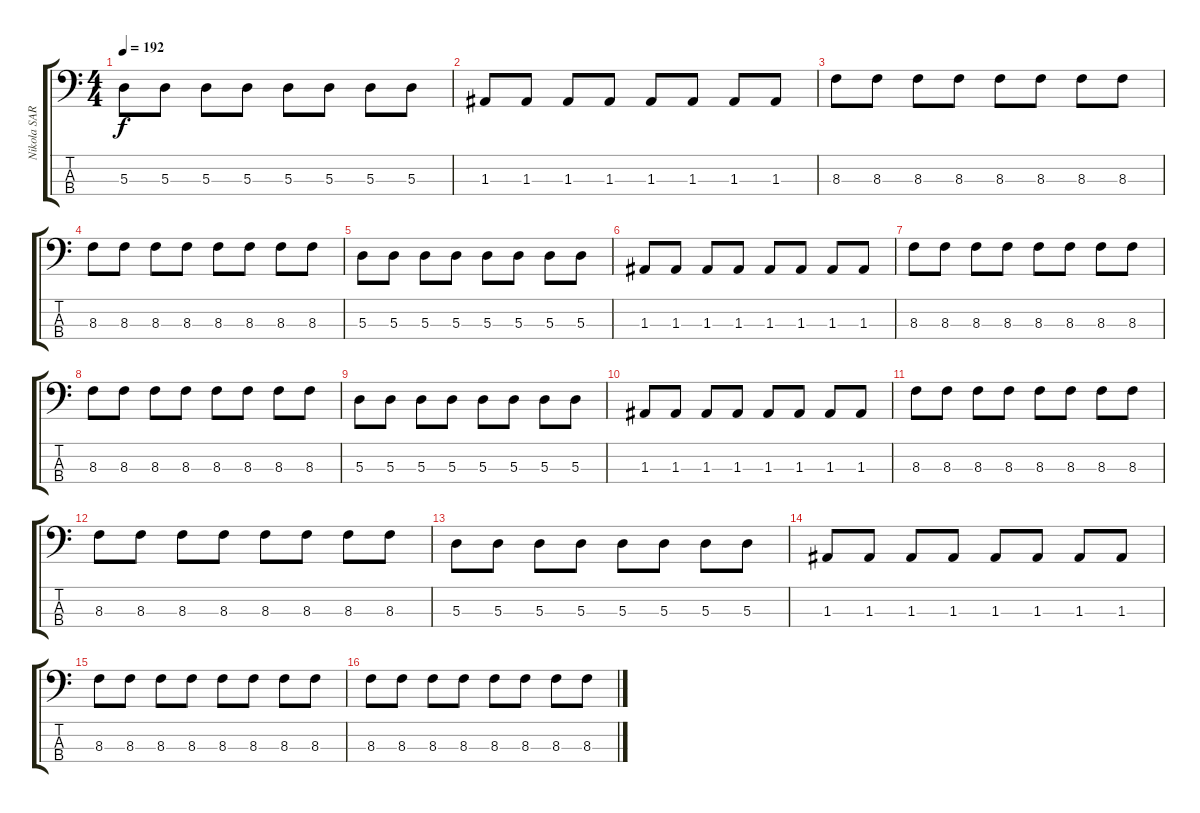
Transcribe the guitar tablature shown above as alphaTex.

\track ("Nikola SARCEVIC" "Nikola SAR") {instrument electricbasspick}
\staff {score tabs}
\tuning (G2 D2 A1 E1) {hide}
\ts (4 4)
\tempo 192
\clef f4
\ks c
5.3.8{dy f instrument electricbasspick} 5.3.8 5.3.8 5.3.8 5.3.8 5.3.8 5.3.8 5.3.8 |
1.3.8 1.3.8 1.3.8 1.3.8 1.3.8 1.3.8 1.3.8 1.3.8 |
8.3.8 8.3.8 8.3.8 8.3.8 8.3.8 8.3.8 8.3.8 8.3.8 |
8.3.8 8.3.8 8.3.8 8.3.8 8.3.8 8.3.8 8.3.8 8.3.8 |
5.3.8 5.3.8 5.3.8 5.3.8 5.3.8 5.3.8 5.3.8 5.3.8 |
1.3.8 1.3.8 1.3.8 1.3.8 1.3.8 1.3.8 1.3.8 1.3.8 |
8.3.8 8.3.8 8.3.8 8.3.8 8.3.8 8.3.8 8.3.8 8.3.8 |
8.3.8 8.3.8 8.3.8 8.3.8 8.3.8 8.3.8 8.3.8 8.3.8 |
5.3.8 5.3.8 5.3.8 5.3.8 5.3.8 5.3.8 5.3.8 5.3.8 |
1.3.8 1.3.8 1.3.8 1.3.8 1.3.8 1.3.8 1.3.8 1.3.8 |
8.3.8 8.3.8 8.3.8 8.3.8 8.3.8 8.3.8 8.3.8 8.3.8 |
8.3.8 8.3.8 8.3.8 8.3.8 8.3.8 8.3.8 8.3.8 8.3.8 |
5.3.8 5.3.8 5.3.8 5.3.8 5.3.8 5.3.8 5.3.8 5.3.8 |
1.3.8 1.3.8 1.3.8 1.3.8 1.3.8 1.3.8 1.3.8 1.3.8 |
8.3.8 8.3.8 8.3.8 8.3.8 8.3.8 8.3.8 8.3.8 8.3.8 |
8.3.8 8.3.8 8.3.8 8.3.8 8.3.8 8.3.8 8.3.8 8.3.8
